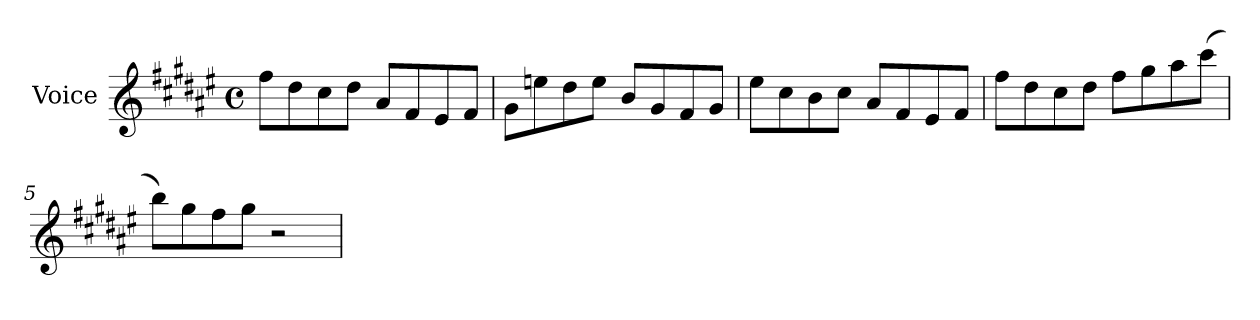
**kern
*part1
*staff1
*I"Voice
*I'Voice
*clefG2
*k[f#c#g#d#a#e#]
*M4/4
*met(c)
=1
8ff#\L
8dd#\
8cc#\
8dd#\J
8a#/L
8f#/
8e#/
8f#/J
=2
8g#\L
8een\
8dd#\
8ee\J
8b/L
8g#/
8f#/
8g#/J
=3
8ee#\L
8cc#\
8b\
8cc#\J
8a#/L
8f#/
8e#/
8f#/J
=4
8ff#\L
8dd#\
8cc#\
8dd#\J
8ff#\L
8gg#\
8aa#\
(>8ccc#\J
=5
8bb\L)
8gg#\
8ff#\
8gg#\J
2rcc
=
*-
